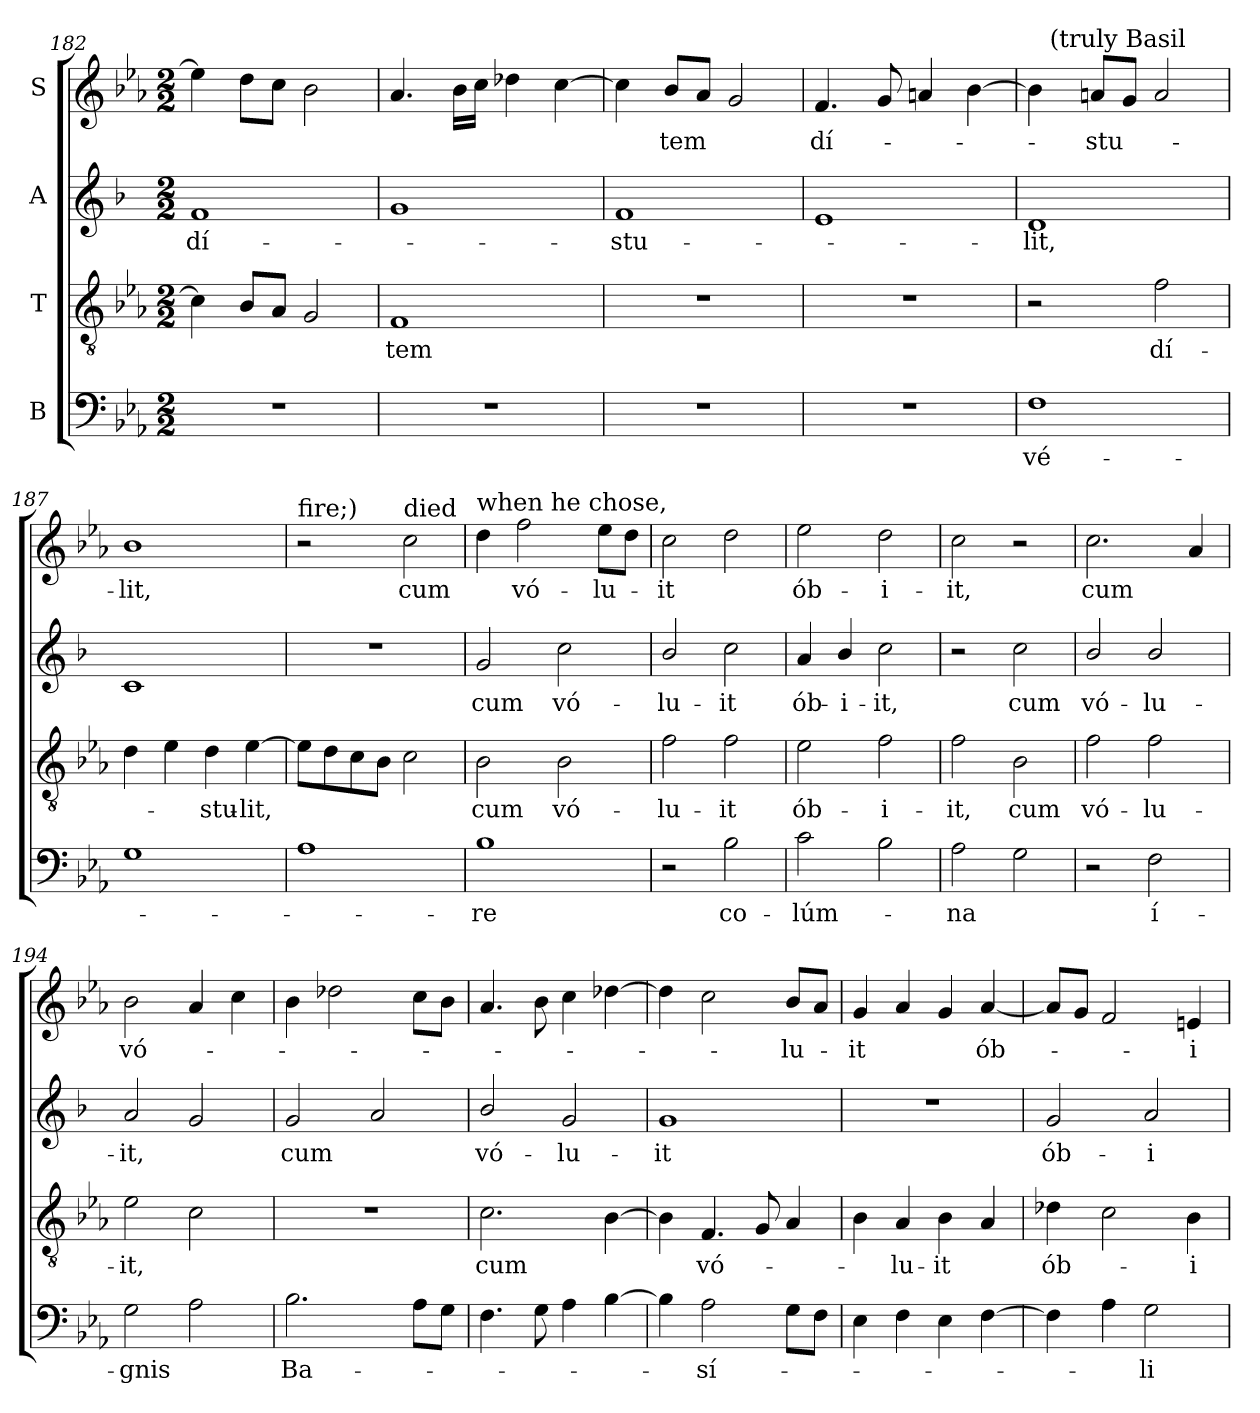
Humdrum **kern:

**kern	**text	**kern	**text	**kern	**text	**kern	**text
*part4	*part4	*part3	*part3	*part2	*part2	*part1	*part1
*staff4	*staff4	*staff3	*staff3	*staff2	*staff2	*staff1	*staff1
*I"B	*	*I"T	*	*I"A	*	*I"S	*
!!LO:PB:g=z
*clefF4	*	*clefGv2	*	*clefG2	*	*clefG2	*
*	*	*	*	*ITrd1c2	*	*	*
*k[b-e-a-]	*	*k[b-e-a-]	*	*k[b-e-a-]	*	*k[b-e-a-]	*
*E-:	*	*E-:	*	*E-:	*	*E-:	*
*M2/2	*	*M2/2	*	*M2/2	*	*M2/2	*
=182	=182	=182	=182	=182	=182	=182	=182
!	!	!	!	!	!LO:LY:b	!	!
1r	.	4c\]	.	1e-	dí-	4ee-\]	.
.	.	8B-/L	.	.	.	8dd\L	.
.	.	8A-/J	.	.	.	8cc\J	.
.	.	2G/	.	.	.	2b-\	.
=183	=183	=183	=183	=183	=183	=183	=183
!	!	!	!LO:LY:b	!	!	!	!
1r	.	1F	-tem	1f	.	4.a-/	.
.	.	.	.	.	.	16b-\LL	.
.	.	.	.	.	.	16cc\JJ	.
.	.	.	.	.	.	4dd-\	.
.	.	.	.	.	.	[4cc\	.
=184	=184	=184	=184	=184	=184	=184	=184
!	!	!	!	!	!LO:LY:b	!	!
1r	.	1r	.	1e-	-stu-	4cc\]	.
!	!	!	!	!	!	!	!LO:LY:b
.	.	.	.	.	.	8b-/L	-tem
.	.	.	.	.	.	8a-/J	.
.	.	.	.	.	.	2g/	.
=185	=185	=185	=185	=185	=185	=185	=185
!	!	!	!	!	!	!	!LO:LY:b
1r	.	1r	.	1d	.	4.f/	dí-
.	.	.	.	.	.	8g/	.
.	.	.	.	.	.	4a/	.
.	.	.	.	.	.	[4b-\	.
=186	=186	=186	=186	=186	=186	=186	=186
!	!LO:LY:b	!	!	!	!LO:LY:b	!	!
*	*	*	*	*	*	*^	*
1F	vé-	2r	.	1c	-lit,	4b-\]	16ryy	.
!	!	!	!	!	!	!	!LO:TX:a:t=(truly Basil	!
.	.	.	.	.	.	.	2...ryy	.
!	!	!	!	!	!	!	!	!LO:LY:b
.	.	.	.	.	.	8a/L	.	-stu-
.	.	.	.	.	.	8g/J	.	.
!	!	!	!LO:LY:b	!	!	!	!	!
.	.	2f\	dí-	.	.	2a/	.	.
=187	=187	=187	=187	=187	=187	=187	=187	=187
!	!	!	!	!	!	!LO:TX:a:t=is a pillar of	!	!
!	!	!	!	!	!	!	!	!LO:LY:b
*	*	*	*	*	*	*v	*v	*
1G	.	4d\	.	1B-	.	1b-	-lit,
.	.	4e-\	.	.	.	.	.
!	!	!	!LO:LY:b	!	!	!	!
.	.	4d\	-stu-	.	.	.	.
!	!	!	!LO:LY:b	!	!	!	!
.	.	[4e-\	-lit,	.	.	.	.
!!LO:LB:g=z
=188	=188	=188	=188	=188	=188	=188	=188
!	!	!	!	!	!	!LO:TX:a:t=fire;)	!
1A-	.	8e-\L]	.	1r	.	2r	.
.	.	8d\	.	.	.	.	.
.	.	8c\	.	.	.	.	.
.	.	8B-\J	.	.	.	.	.
!	!	!	!	!	!	!LO:TX:a:t=died	!
!	!	!	!	!	!	!	!LO:LY:b
.	.	2c\	.	.	.	2cc\	cum
=189	=189	=189	=189	=189	=189	=189	=189
!	!	!	!	!	!	!LO:TX:a:t=when he chose,	!
!	!LO:LY:b	!	!LO:LY:b	!	!LO:LY:b	!	!
1B-	-re	2B-\	cum	2f/	cum	4dd\	.
!	!	!	!	!	!	!	!LO:LY:b
.	.	.	.	.	.	2ff\	vó-
!	!	!	!LO:LY:b	!	!LO:LY:b	!	!
.	.	2B-\	vó-	2b-\	vó-	.	.
!	!	!	!	!	!	!	!LO:LY:b
.	.	.	.	.	.	8ee-\L	-lu-
.	.	.	.	.	.	8dd\J	.
=190	=190	=190	=190	=190	=190	=190	=190
!	!	!	!LO:LY:b	!	!LO:LY:b	!	!LO:LY:b
2r	.	2f\	-lu-	2a-/	-lu-	2cc\	-it
!	!LO:LY:b	!	!LO:LY:b	!	!LO:LY:b	!	!
2B-\	co-	2f\	-it	2b-\	-it	2dd\	.
=191	=191	=191	=191	=191	=191	=191	=191
!	!LO:LY:b	!	!LO:LY:b	!	!LO:LY:b	!	!LO:LY:b
2c\	-lúm-	2e-\	ób-	4g/	ób-	2ee-\	ób-
!	!	!	!	!	!LO:LY:b	!	!
.	.	.	.	4a-/	-i-	.	.
!	!	!	!LO:LY:b	!	!LO:LY:b	!	!LO:LY:b
2B-\	.	2f\	-i-	2b-\	-it,	2dd\	-i-
=192	=192	=192	=192	=192	=192	=192	=192
!	!LO:LY:b	!	!LO:LY:b	!	!	!	!LO:LY:b
2A-\	-na	2f\	-it,	2r	.	2cc\	-it,
!	!	!	!LO:LY:b	!	!LO:LY:b	!	!
2G\	.	2B-\	cum	2b-\	cum	2r	.
=193	=193	=193	=193	=193	=193	=193	=193
!	!	!	!LO:LY:b	!	!LO:LY:b	!	!LO:LY:b
2r	.	2f\	vó-	2a-/	vó-	2.cc\	cum
!	!LO:LY:b	!	!LO:LY:b	!	!LO:LY:b	!	!
2F\	í-	2f\	-lu-	2a-/	-lu-	.	.
.	.	.	.	.	.	4a-/	.
!!LO:PB:g=z
=194	=194	=194	=194	=194	=194	=194	=194
!	!LO:LY:b	!	!LO:LY:b	!	!LO:LY:b	!	!LO:LY:b
2G\	-gnis	2e-\	-it,	2g/	-it,	2b-\	vó-
2A-\	.	2c\	.	2f/	.	4a-/	.
.	.	.	.	.	.	4cc\	.
=195	=195	=195	=195	=195	=195	=195	=195
!	!LO:LY:b	!	!	!	!LO:LY:b	!	!
2.B-\	Ba-	1r	.	2f/	cum	4b-\	.
.	.	.	.	.	.	2dd-\	.
.	.	.	.	2g/	.	.	.
8A-\L	.	.	.	.	.	8cc\L	.
8G\J	.	.	.	.	.	8b-\J	.
=196	=196	=196	=196	=196	=196	=196	=196
!	!	!	!LO:LY:b	!	!LO:LY:b	!	!
4.F\	.	2.c\	cum	2a-/	vó-	4.a-/	.
8G\	.	.	.	.	.	8b-\	.
!	!	!	!	!	!LO:LY:b	!	!
4A-\	.	.	.	2f/	-lu-	4cc\	.
[4B-\	.	[4B-\	.	.	.	[4dd-X\	.
=197	=197	=197	=197	=197	=197	=197	=197
!	!	!	!	!	!LO:LY:b	!	!
4B-\]	.	4B-\]	.	1f	-it	4dd-\]	.
!	!LO:LY:b	!	!LO:LY:b	!	!	!	!
2A-\	-sí-	4.F/	vó-	.	.	2cc\	.
.	.	8G/	.	.	.	.	.
!	!	!	!	!	!	!	!LO:LY:b
8G\L	.	4A-/	.	.	.	8b-/L	-lu-
8F\J	.	.	.	.	.	8a-/J	.
=198	=198	=198	=198	=198	=198	=198	=198
!	!	!	!	!	!	!	!LO:LY:b
4E-\	.	4B-\	.	1r	.	4g/	-it
!	!	!	!LO:LY:b	!	!	!	!
4F\	.	4A-/	-lu-	.	.	4a-/	.
!	!	!	!LO:LY:b	!	!	!	!
4E-\	.	4B-\	-it	.	.	4g/	.
!	!	!	!	!	!	!	!LO:LY:b
[4F\	.	4A-/	.	.	.	[4a-/	ób-
=199	=199	=199	=199	=199	=199	=199	=199
!	!	!	!LO:LY:b	!	!LO:LY:b	!	!
4F\]	.	4d-\	ób-	2f/	ób-	8a-/L]	.
.	.	.	.	.	.	8g/J	.
4A-\	.	2c\	.	.	.	2f/	.
!	!LO:LY:b	!	!	!	!LO:LY:b	!	!
2G\	-li-	.	.	2g/	-i-	.	.
!	!	!	!LO:LY:b	!	!	!	!LO:LY:b
.	.	4B-\	-i-	.	.	4e/	-i-
=	=	=	=	=	=	=	=
*-	*-	*-	*-	*-	*-	*-	*-
